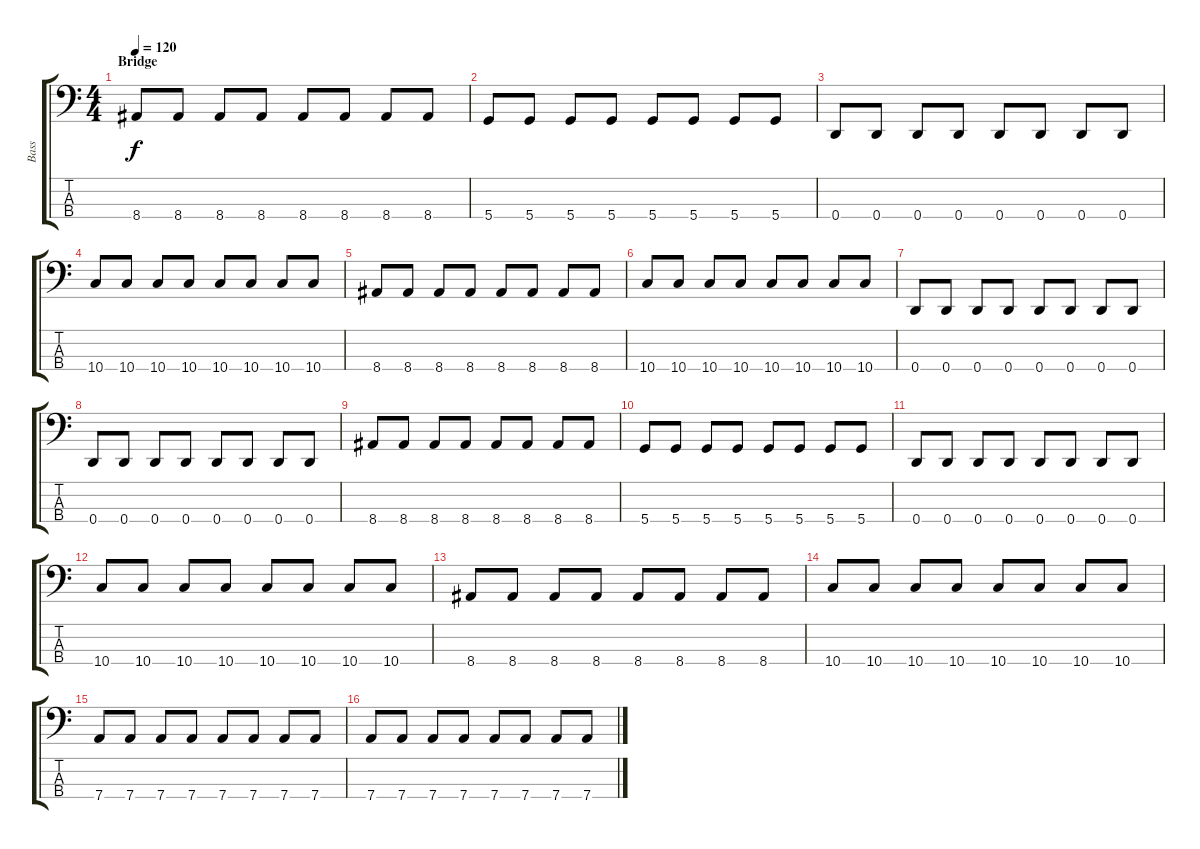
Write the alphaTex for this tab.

\track ("Bass" "Bass") {instrument electricbassfinger}
\staff {score tabs}
\tuning (G2 D2 A1 D1) {hide}
\ts (4 4)
\section ("" "Bridge")
\tempo 120
\clef f4
\ks c
8.4.8{dy f} 8.4.8 8.4.8 8.4.8 8.4.8 8.4.8 8.4.8 8.4.8 |
5.4.8 5.4.8 5.4.8 5.4.8 5.4.8 5.4.8 5.4.8 5.4.8 |
0.4.8 0.4.8 0.4.8 0.4.8 0.4.8 0.4.8 0.4.8 0.4.8 |
10.4.8 10.4.8 10.4.8 10.4.8 10.4.8 10.4.8 10.4.8 10.4.8 |
8.4.8 8.4.8 8.4.8 8.4.8 8.4.8 8.4.8 8.4.8 8.4.8 |
10.4.8 10.4.8 10.4.8 10.4.8 10.4.8 10.4.8 10.4.8 10.4.8 |
0.4.8 0.4.8 0.4.8 0.4.8 0.4.8 0.4.8 0.4.8 0.4.8 |
0.4.8 0.4.8 0.4.8 0.4.8 0.4.8 0.4.8 0.4.8 0.4.8 |
8.4.8 8.4.8 8.4.8 8.4.8 8.4.8 8.4.8 8.4.8 8.4.8 |
5.4.8 5.4.8 5.4.8 5.4.8 5.4.8 5.4.8 5.4.8 5.4.8 |
0.4.8 0.4.8 0.4.8 0.4.8 0.4.8 0.4.8 0.4.8 0.4.8 |
10.4.8 10.4.8 10.4.8 10.4.8 10.4.8 10.4.8 10.4.8 10.4.8 |
8.4.8 8.4.8 8.4.8 8.4.8 8.4.8 8.4.8 8.4.8 8.4.8 |
10.4.8 10.4.8 10.4.8 10.4.8 10.4.8 10.4.8 10.4.8 10.4.8 |
7.4.8 7.4.8 7.4.8 7.4.8 7.4.8 7.4.8 7.4.8 7.4.8 |
7.4.8 7.4.8 7.4.8 7.4.8 7.4.8 7.4.8 7.4.8 7.4.8
